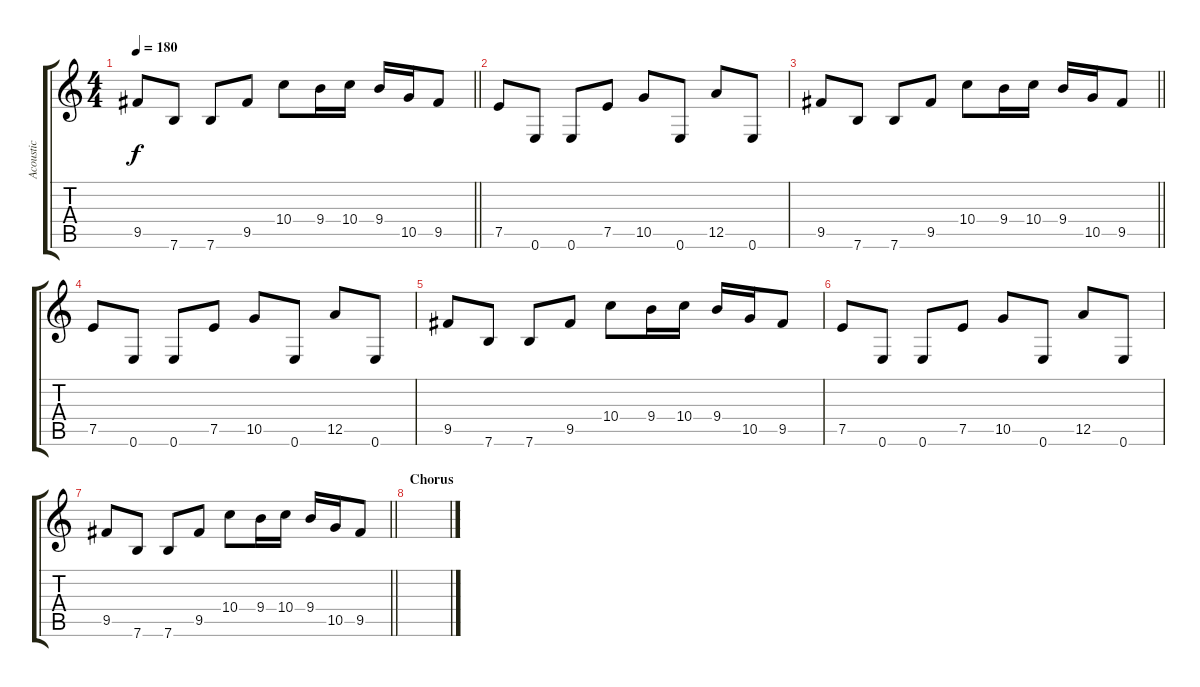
\track ("Acoustic" "Acoustic") {instrument acousticguitarnylon}
\staff {score tabs}
\tuning (E4 B3 G3 D3 A2 E2) {hide}
\ts (4 4)
\tempo 180
\clef g2
\barLineRight lightlight
\ks c
9.5.8{dy f} 7.6.8 7.6.8 9.5.8 10.4.8 9.4.16 10.4.16 9.4.16 10.5.16 9.5.8 |
7.5.8 0.6.8 0.6.8 7.5.8 10.5.8 0.6.8 12.5.8 0.6.8 |
\barLineRight lightlight
9.5.8 7.6.8 7.6.8 9.5.8 10.4.8 9.4.16 10.4.16 9.4.16 10.5.16 9.5.8 |
7.5.8 0.6.8 0.6.8 7.5.8 10.5.8 0.6.8 12.5.8 0.6.8 |
9.5.8 7.6.8 7.6.8 9.5.8 10.4.8 9.4.16 10.4.16 9.4.16 10.5.16 9.5.8 |
7.5.8 0.6.8 0.6.8 7.5.8 10.5.8 0.6.8 12.5.8 0.6.8 |
\barLineRight lightlight
9.5.8 7.6.8 7.6.8 9.5.8 10.4.8 9.4.16 10.4.16 9.4.16 10.5.16 9.5.8 |
\section ("" "Chorus")
